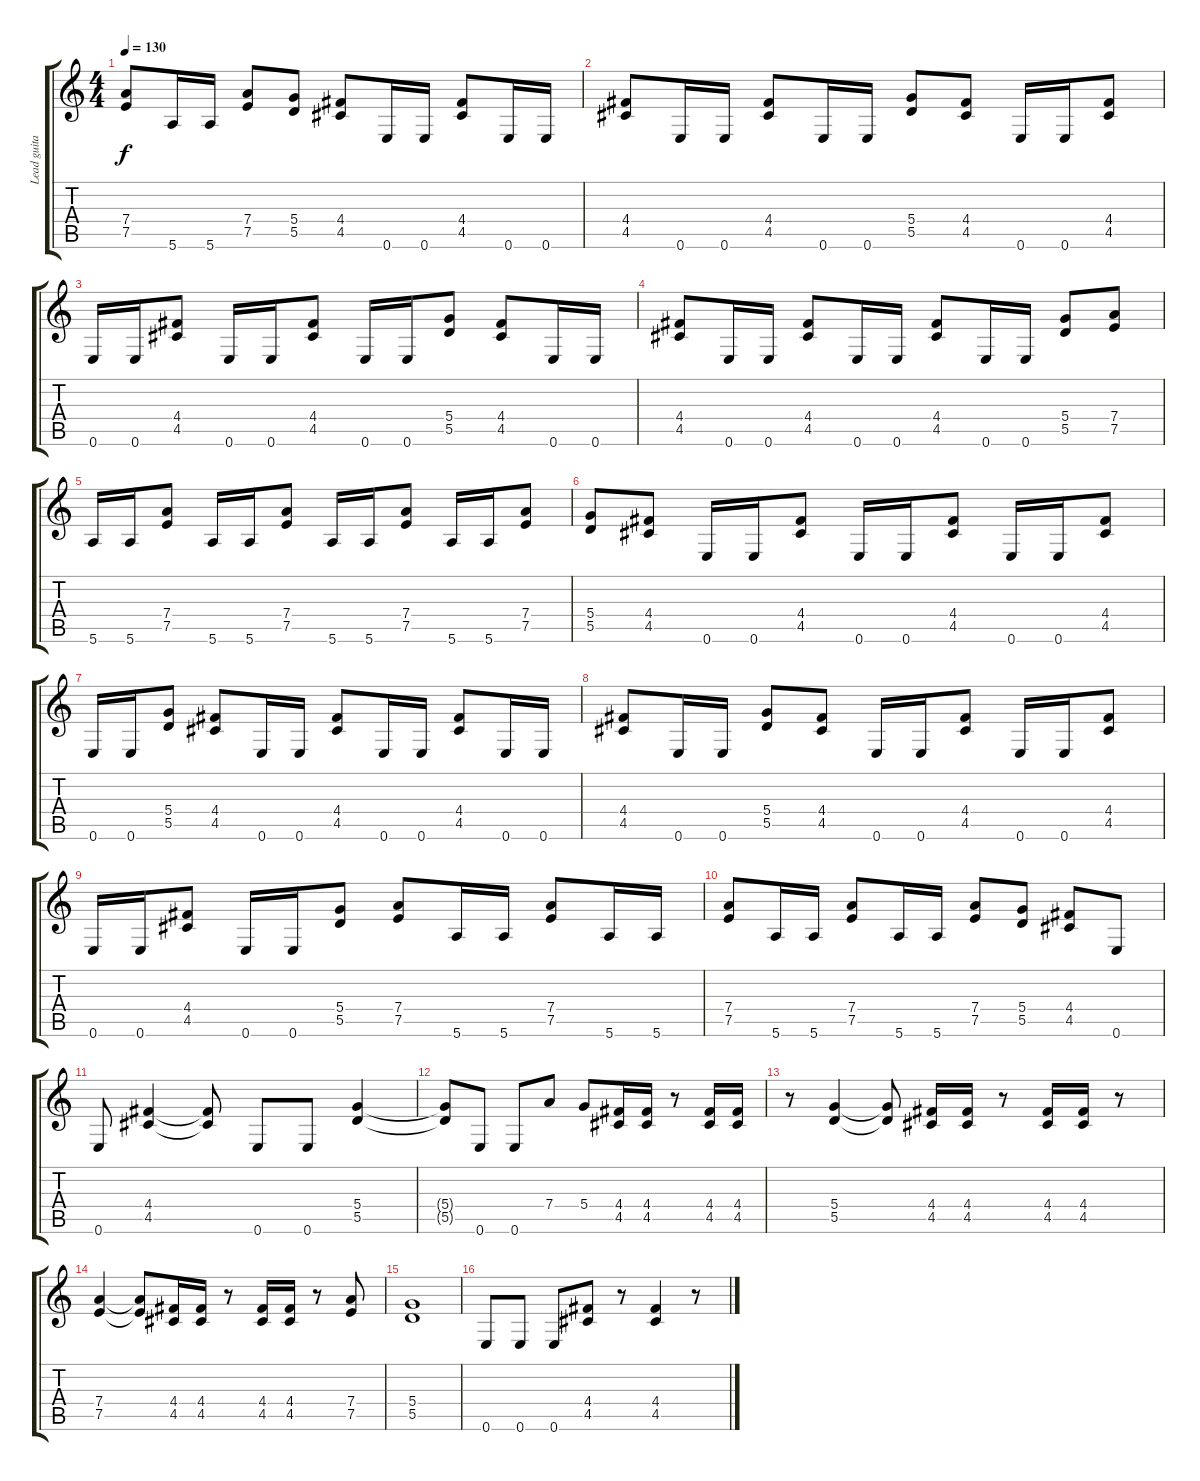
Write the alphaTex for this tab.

\track ("Lead guitar" "Lead guita") {instrument overdrivenguitar}
\staff {score tabs}
\tuning (E4 B3 G3 D3 A2 E2) {hide}
\ts (4 4)
\tempo 130
\clef g2
\ks c
(7.4 7.5).8{dy f} 5.6.16 5.6.16 (7.4 7.5).8 (5.4 5.5).8 (4.4 4.5).8 0.6.16 0.6.16 (4.4 4.5).8 0.6.16 0.6.16 |
(4.4 4.5).8 0.6.16 0.6.16 (4.4 4.5).8 0.6.16 0.6.16 (5.4 5.5).8 (4.4 4.5).8 0.6.16 0.6.16 (4.4 4.5).8 |
0.6.16 0.6.16 (4.4 4.5).8 0.6.16 0.6.16 (4.4 4.5).8 0.6.16 0.6.16 (5.4 5.5).8 (4.4 4.5).8 0.6.16 0.6.16 |
(4.4 4.5).8 0.6.16 0.6.16 (4.4 4.5).8 0.6.16 0.6.16 (4.4 4.5).8 0.6.16 0.6.16 (5.4 5.5).8 (7.4 7.5).8 |
5.6.16 5.6.16 (7.4 7.5).8 5.6.16 5.6.16 (7.4 7.5).8 5.6.16 5.6.16 (7.4 7.5).8 5.6.16 5.6.16 (7.4 7.5).8 |
(5.4 5.5).8 (4.4 4.5).8 0.6.16 0.6.16 (4.4 4.5).8 0.6.16 0.6.16 (4.4 4.5).8 0.6.16 0.6.16 (4.4 4.5).8 |
0.6.16 0.6.16 (5.4 5.5).8 (4.4 4.5).8 0.6.16 0.6.16 (4.4 4.5).8 0.6.16 0.6.16 (4.4 4.5).8 0.6.16 0.6.16 |
(4.4 4.5).8 0.6.16 0.6.16 (5.4 5.5).8 (4.4 4.5).8 0.6.16 0.6.16 (4.4 4.5).8 0.6.16 0.6.16 (4.4 4.5).8 |
0.6.16 0.6.16 (4.4 4.5).8 0.6.16 0.6.16 (5.4 5.5).8 (7.4 7.5).8 5.6.16 5.6.16 (7.4 7.5).8 5.6.16 5.6.16 |
(7.4 7.5).8 5.6.16 5.6.16 (7.4 7.5).8 5.6.16 5.6.16 (7.4 7.5).8 (5.4 5.5).8 (4.4 4.5).8 0.6.8 |
0.6.8 (4.4 4.5).4 (4.4{t} 4.5{t}).8 0.6.8 0.6.8 (5.4 5.5).4 |
(5.4{t} 5.5{t}).8 0.6.8 0.6.8 7.4.8 5.4.8 (4.4 4.5).16 (4.4 4.5).16 r.8 (4.4 4.5).16 (4.4 4.5).16 |
r.8 (5.4 5.5).4 (5.4{t} 5.5{t}).8 (4.4 4.5).16 (4.4 4.5).16 r.8 (4.4 4.5).16 (4.4 4.5).16 r.8 |
(7.4 7.5).4 (7.4{t} 7.5{t}).8 (4.4 4.5).16 (4.4 4.5).16 r.8 (4.4 4.5).16 (4.4 4.5).16 r.8 (7.4 7.5).8 |
(5.4 5.5).1 |
0.6.8 0.6.8 0.6.8 (4.4 4.5).8 r.8 (4.4 4.5).4 r.8
